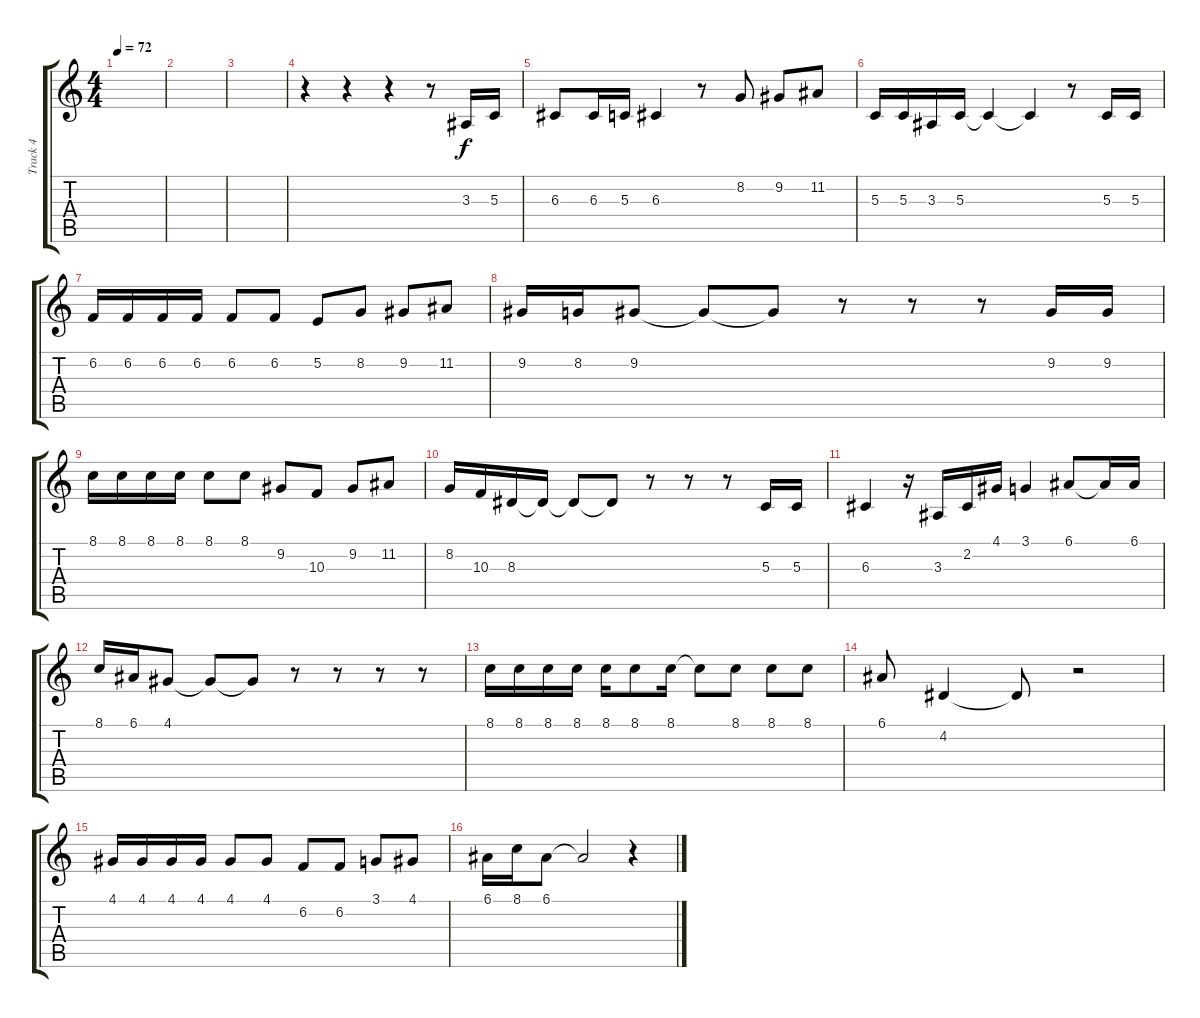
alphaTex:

\track ("Track 4" "Track 4") {instrument synthvoice}
\staff {score tabs}
\tuning (E4 B3 G3 D3 A2 E2) {hide}
\ts (4 4)
\tempo 72
\clef g2
\ks c
|
|
|
r.4 r.4 r.4 r.8 3.3.16 5.3.16 |
6.3.8 6.3.16 5.3.16 6.3.4 r.8 8.2.8 9.2.8 11.2.8 |
5.3.16 5.3.16 3.3.16 5.3.16 5.3{t}.4 5.3{t}.4 r.8 5.3.16 5.3.16 |
6.2.16 6.2.16 6.2.16 6.2.16 6.2.8 6.2.8 5.2.8 8.2.8 9.2.8 11.2.8 |
9.2.16 8.2.16 9.2.8 9.2{t}.8 9.2{t}.8 r.8 r.8 r.8 9.2.16 9.2.16 |
8.1.16 8.1.16 8.1.16 8.1.16 8.1.8 8.1.8 9.2.8 10.3.8 9.2.8 11.2.8 |
8.2.16 10.3.16 8.3.16 8.3{t}.16 8.3{t}.8 8.3{t}.8 r.8 r.8 r.8 5.3.16 5.3.16 |
6.3.4 r.16 3.3.16 2.2.16 4.1.16 3.1.4 6.1.8 6.1{t}.16 6.1.16 |
8.1.16 6.1.16 4.1.8 4.1{t}.8 4.1{t}.8 r.8 r.8 r.8 r.8 |
8.1.16 8.1.16 8.1.16 8.1.16 8.1.16 8.1.8 8.1.16 8.1{t}.8 8.1.8 8.1.8 8.1.8 |
6.1.8 4.2.4 4.2{t}.8 r.2 |
4.1.16 4.1.16 4.1.16 4.1.16 4.1.8 4.1.8 6.2.8 6.2.8 3.1.8 4.1.8 |
6.1.16 8.1.16 6.1.8 6.1{t}.2 r.4
